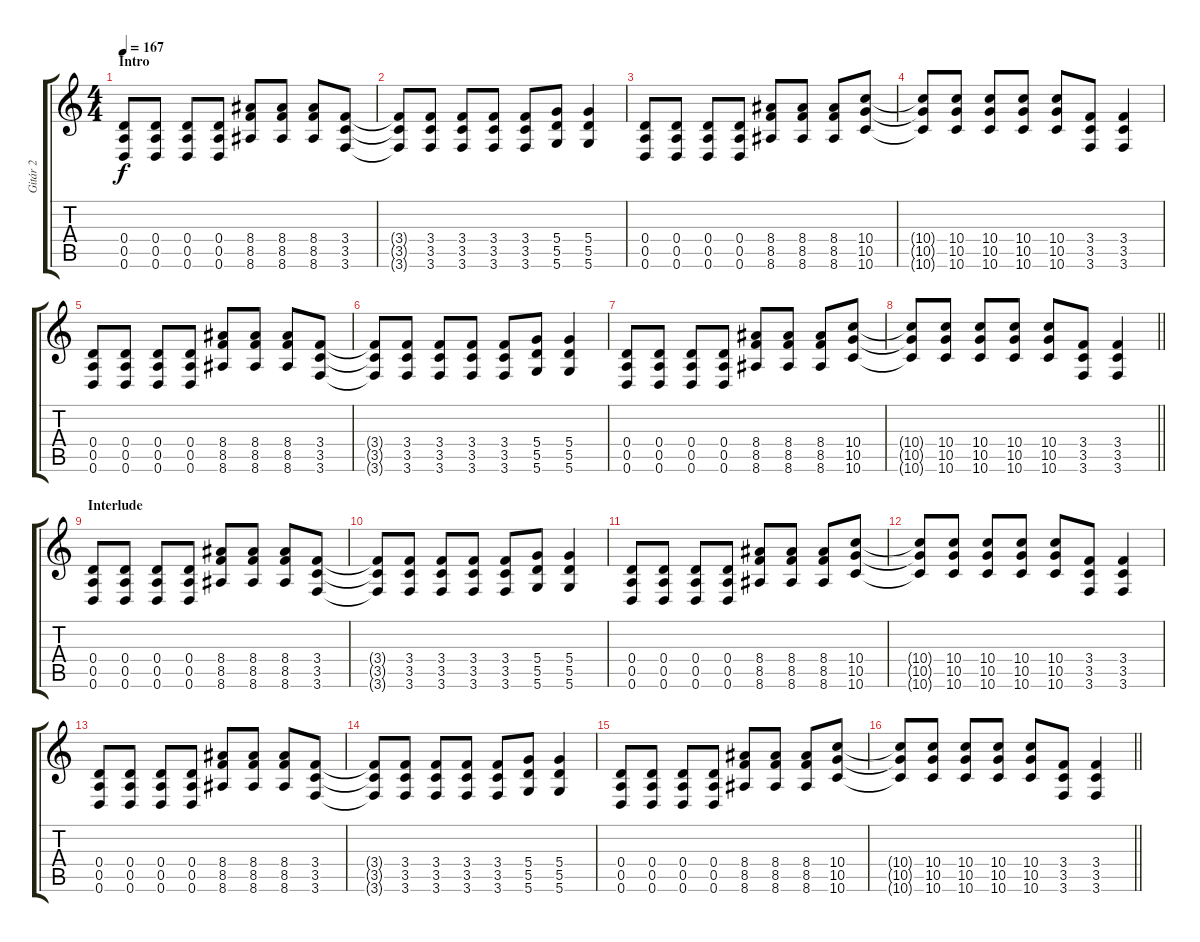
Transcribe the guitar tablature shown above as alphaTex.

\track ("Gitár 2" "Gitár 2") {instrument distortionguitar}
\staff {score tabs}
\tuning (E4 B3 G3 D3 A2 D2) {hide}
\ts (4 4)
\section ("" "Intro")
\tempo 167
\clef g2
\ks c
(0.4 0.5 0.6).8{dy f instrument distortionguitar} (0.4 0.5 0.6).8 (0.4 0.5 0.6).8 (0.4 0.5 0.6).8 (8.4 8.5 8.6).8 (8.4 8.5 8.6).8 (8.4 8.5 8.6).8 (3.4 3.5 3.6).8 |
(3.4{t} 3.5{t} 3.6{t}).8 (3.4 3.5 3.6).8 (3.4 3.5 3.6).8 (3.4 3.5 3.6).8 (3.4 3.5 3.6).8 (5.4 5.5 5.6).8 (5.4 5.5 5.6).4 |
(0.4 0.5 0.6).8 (0.4 0.5 0.6).8 (0.4 0.5 0.6).8 (0.4 0.5 0.6).8 (8.4 8.5 8.6).8 (8.4 8.5 8.6).8 (8.4 8.5 8.6).8 (10.4 10.5 10.6).8 |
(10.4{t} 10.5{t} 10.6{t}).8 (10.4 10.5 10.6).8 (10.4 10.5 10.6).8 (10.4 10.5 10.6).8 (10.4 10.5 10.6).8 (3.4 3.5 3.6).8 (3.4 3.5 3.6).4 |
(0.4 0.5 0.6).8 (0.4 0.5 0.6).8 (0.4 0.5 0.6).8 (0.4 0.5 0.6).8 (8.4 8.5 8.6).8 (8.4 8.5 8.6).8 (8.4 8.5 8.6).8 (3.4 3.5 3.6).8 |
(3.4{t} 3.5{t} 3.6{t}).8 (3.4 3.5 3.6).8 (3.4 3.5 3.6).8 (3.4 3.5 3.6).8 (3.4 3.5 3.6).8 (5.4 5.5 5.6).8 (5.4 5.5 5.6).4 |
(0.4 0.5 0.6).8 (0.4 0.5 0.6).8 (0.4 0.5 0.6).8 (0.4 0.5 0.6).8 (8.4 8.5 8.6).8 (8.4 8.5 8.6).8 (8.4 8.5 8.6).8 (10.4 10.5 10.6).8 |
\barLineRight lightlight
(10.4{t} 10.5{t} 10.6{t}).8 (10.4 10.5 10.6).8 (10.4 10.5 10.6).8 (10.4 10.5 10.6).8 (10.4 10.5 10.6).8 (3.4 3.5 3.6).8 (3.4 3.5 3.6).4 |
\section ("" "Interlude")
(0.4 0.5 0.6).8 (0.4 0.5 0.6).8 (0.4 0.5 0.6).8 (0.4 0.5 0.6).8 (8.4 8.5 8.6).8 (8.4 8.5 8.6).8 (8.4 8.5 8.6).8 (3.4 3.5 3.6).8 |
(3.4{t} 3.5{t} 3.6{t}).8 (3.4 3.5 3.6).8 (3.4 3.5 3.6).8 (3.4 3.5 3.6).8 (3.4 3.5 3.6).8 (5.4 5.5 5.6).8 (5.4 5.5 5.6).4 |
(0.4 0.5 0.6).8 (0.4 0.5 0.6).8 (0.4 0.5 0.6).8 (0.4 0.5 0.6).8 (8.4 8.5 8.6).8 (8.4 8.5 8.6).8 (8.4 8.5 8.6).8 (10.4 10.5 10.6).8 |
(10.4{t} 10.5{t} 10.6{t}).8 (10.4 10.5 10.6).8 (10.4 10.5 10.6).8 (10.4 10.5 10.6).8 (10.4 10.5 10.6).8 (3.4 3.5 3.6).8 (3.4 3.5 3.6).4 |
(0.4 0.5 0.6).8 (0.4 0.5 0.6).8 (0.4 0.5 0.6).8 (0.4 0.5 0.6).8 (8.4 8.5 8.6).8 (8.4 8.5 8.6).8 (8.4 8.5 8.6).8 (3.4 3.5 3.6).8 |
(3.4{t} 3.5{t} 3.6{t}).8 (3.4 3.5 3.6).8 (3.4 3.5 3.6).8 (3.4 3.5 3.6).8 (3.4 3.5 3.6).8 (5.4 5.5 5.6).8 (5.4 5.5 5.6).4 |
(0.4 0.5 0.6).8 (0.4 0.5 0.6).8 (0.4 0.5 0.6).8 (0.4 0.5 0.6).8 (8.4 8.5 8.6).8 (8.4 8.5 8.6).8 (8.4 8.5 8.6).8 (10.4 10.5 10.6).8 |
\barLineRight lightlight
(10.4{t} 10.5{t} 10.6{t}).8 (10.4 10.5 10.6).8 (10.4 10.5 10.6).8 (10.4 10.5 10.6).8 (10.4 10.5 10.6).8 (3.4 3.5 3.6).8 (3.4 3.5 3.6).4
